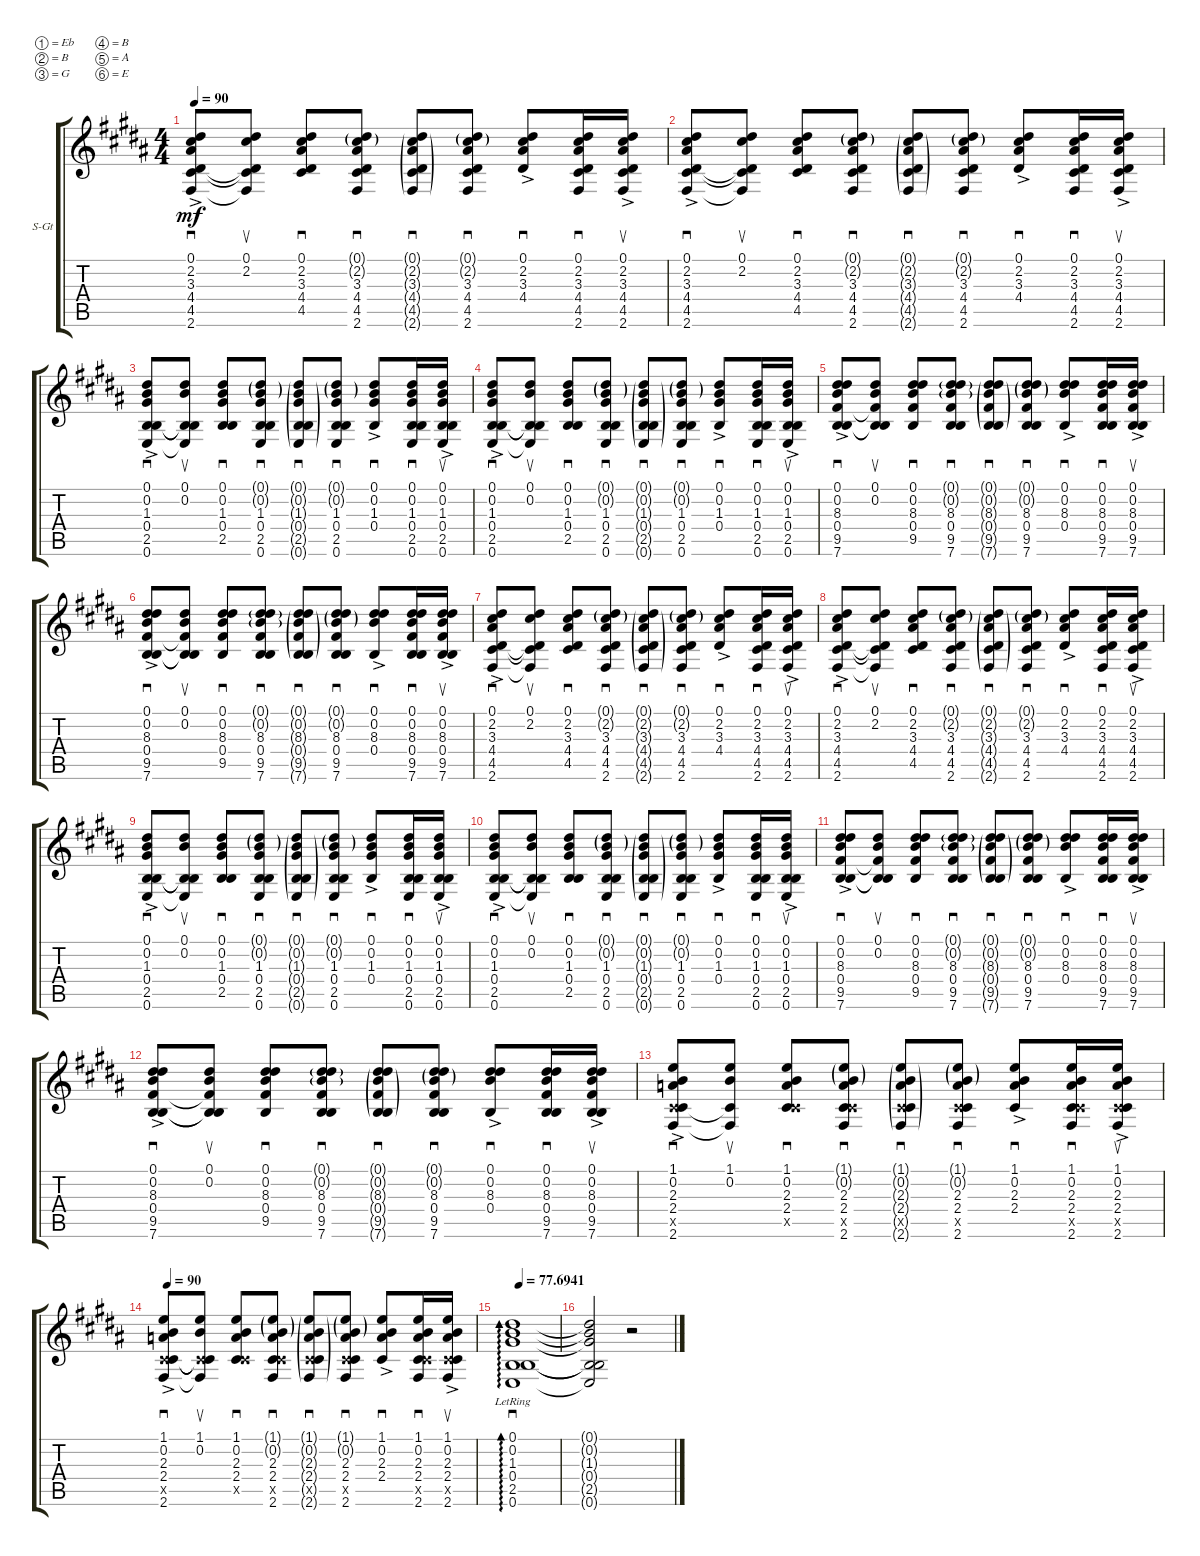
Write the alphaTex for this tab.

\defaultSystemsLayout 4
\bracketExtendMode groupsimilarinstruments
\firstSystemTrackNameOrientation horizontal
\otherSystemsTrackNameOrientation horizontal
\track ("Steel Guitar" "S-Gt") {instrument acousticguitarsteel}
\staff {score tabs}
\tuning (Eb4 B3 G3 B2 A2 E2)
\ts (4 4)
\tempo 90
\clef g2
\ks b
(2.6 4.5 4.4 3.3 0.1{ac} 2.2{ac}).8{sd dy mf} (2.6{t} 4.5{t} 4.4{t} 2.2 0.1).8{su} (2.2 0.1 3.3 4.4 4.5).8{sd} (0.1{g} 2.2{g} 3.3 4.4 4.5 2.6).8{sd} (2.6{g} 4.5{g} 4.4{g} 3.3{g} 2.2{g} 0.1{g}).8{sd} (4.5 4.4 3.3 2.2{g} 0.1{g} 2.6).8{sd} (4.4 3.3 2.2 0.1{ac}).8{sd} (2.6 0.1 2.2 3.3 4.4 4.5).16{sd} (2.6 4.5 4.4 3.3 2.2{ac} 0.1{ac}).16{su} |
(2.6 4.5 4.4 3.3 0.1{ac} 2.2{ac}).8{sd} (2.6{t} 4.5{t} 4.4{t} 2.2 0.1).8{su} (2.2 0.1 3.3 4.4 4.5).8{sd} (0.1{g} 2.2{g} 3.3 4.4 4.5 2.6).8{sd} (2.6{g} 4.5{g} 4.4{g} 3.3{g} 2.2{g} 0.1{g}).8{sd} (4.5 4.4 3.3 2.2{g} 0.1{g} 2.6).8{sd} (4.4 3.3 2.2 0.1{ac}).8{sd} (2.6 0.1 2.2 3.3 4.4 4.5).16{sd} (2.6 4.5 4.4 3.3 2.2{ac} 0.1{ac}).16{su} |
(0.6 2.5 0.4 1.3 0.1{ac} 0.2{ac}).8{sd} (0.6{t} 2.5{t} 0.4{t} 0.2 0.1).8{su} (0.2 0.1 1.3 0.4 2.5).8{sd} (0.1{g} 0.2{g} 1.3 0.4 2.5 0.6).8{sd} (0.6{g} 2.5{g} 0.4{g} 1.3{g} 0.2{g} 0.1{g}).8{sd} (2.5 0.4 1.3 0.2{g} 0.1{g} 0.6).8{sd} (0.4 1.3 0.2 0.1{ac}).8{sd} (0.6 0.1 0.2 1.3 0.4 2.5).16{sd} (0.6 2.5 0.4 1.3 0.2{ac} 0.1{ac}).16{su} |
(0.6 2.5 0.4 1.3 0.1{ac} 0.2{ac}).8{sd} (0.6{t} 2.5{t} 0.4{t} 0.2 0.1).8{su} (0.2 0.1 1.3 0.4 2.5).8{sd} (0.1{g} 0.2{g} 1.3 0.4 2.5 0.6).8{sd} (0.6{g} 2.5{g} 0.4{g} 1.3{g} 0.2{g} 0.1{g}).8{sd} (2.5 0.4 1.3 0.2{g} 0.1{g} 0.6).8{sd} (0.4 1.3 0.2 0.1{ac}).8{sd} (0.6 0.1 0.2 1.3 0.4 2.5).16{sd} (0.6 2.5 0.4 1.3 0.2{ac} 0.1{ac}).16{su} |
(7.6 9.5 0.4 8.3 0.1{ac} 0.2{ac}).8{sd} (7.6{t} 9.5{t} 0.4{t} 0.2 0.1).8{su} (0.2 0.1 8.3 0.4 9.5).8{sd} (0.1{g} 0.2{g} 8.3 0.4 9.5 7.6).8{sd} (7.6{g} 9.5{g} 0.4{g} 8.3{g} 0.2{g} 0.1{g}).8{sd} (9.5 0.4 8.3 0.2{g} 0.1{g} 7.6).8{sd} (0.4 8.3 0.2 0.1{ac}).8{sd} (7.6 0.1 0.2 8.3 0.4 9.5).16{sd} (7.6 9.5 0.4 8.3 0.2{ac} 0.1{ac}).16{su} |
(7.6 9.5 0.4 8.3 0.1{ac} 0.2{ac}).8{sd} (7.6{t} 9.5{t} 0.4{t} 0.2 0.1).8{su} (0.2 0.1 8.3 0.4 9.5).8{sd} (0.1{g} 0.2{g} 8.3 0.4 9.5 7.6).8{sd} (7.6{g} 9.5{g} 0.4{g} 8.3{g} 0.2{g} 0.1{g}).8{sd} (9.5 0.4 8.3 0.2{g} 0.1{g} 7.6).8{sd} (0.4 8.3 0.2 0.1{ac}).8{sd} (7.6 0.1 0.2 8.3 0.4 9.5).16{sd} (7.6 9.5 0.4 8.3 0.2{ac} 0.1{ac}).16{su} |
(2.6 4.5 4.4 3.3 0.1{ac} 2.2{ac}).8{sd} (2.6{t} 4.5{t} 4.4{t} 2.2 0.1).8{su} (2.2 0.1 3.3 4.4 4.5).8{sd} (0.1{g} 2.2{g} 3.3 4.4 4.5 2.6).8{sd} (2.6{g} 4.5{g} 4.4{g} 3.3{g} 2.2{g} 0.1{g}).8{sd} (4.5 4.4 3.3 2.2{g} 0.1{g} 2.6).8{sd} (4.4 3.3 2.2 0.1{ac}).8{sd} (2.6 0.1 2.2 3.3 4.4 4.5).16{sd} (2.6 4.5 4.4 3.3 2.2{ac} 0.1{ac}).16{su} |
(2.6 4.5 4.4 3.3 0.1{ac} 2.2{ac}).8{sd} (2.6{t} 4.5{t} 4.4{t} 2.2 0.1).8{su} (2.2 0.1 3.3 4.4 4.5).8{sd} (0.1{g} 2.2{g} 3.3 4.4 4.5 2.6).8{sd} (2.6{g} 4.5{g} 4.4{g} 3.3{g} 2.2{g} 0.1{g}).8{sd} (4.5 4.4 3.3 2.2{g} 0.1{g} 2.6).8{sd} (4.4 3.3 2.2 0.1{ac}).8{sd} (2.6 0.1 2.2 3.3 4.4 4.5).16{sd} (2.6 4.5 4.4 3.3 2.2{ac} 0.1{ac}).16{su} |
(0.6 2.5 0.4 1.3 0.1{ac} 0.2{ac}).8{sd} (0.6{t} 2.5{t} 0.4{t} 0.2 0.1).8{su} (0.2 0.1 1.3 0.4 2.5).8{sd} (0.1{g} 0.2{g} 1.3 0.4 2.5 0.6).8{sd} (0.6{g} 2.5{g} 0.4{g} 1.3{g} 0.2{g} 0.1{g}).8{sd} (2.5 0.4 1.3 0.2{g} 0.1{g} 0.6).8{sd} (0.4 1.3 0.2 0.1{ac}).8{sd} (0.6 0.1 0.2 1.3 0.4 2.5).16{sd} (0.6 2.5 0.4 1.3 0.2{ac} 0.1{ac}).16{su} |
(0.6 2.5 0.4 1.3 0.1{ac} 0.2{ac}).8{sd} (0.6{t} 2.5{t} 0.4{t} 0.2 0.1).8{su} (0.2 0.1 1.3 0.4 2.5).8{sd} (0.1{g} 0.2{g} 1.3 0.4 2.5 0.6).8{sd} (0.6{g} 2.5{g} 0.4{g} 1.3{g} 0.2{g} 0.1{g}).8{sd} (2.5 0.4 1.3 0.2{g} 0.1{g} 0.6).8{sd} (0.4 1.3 0.2 0.1{ac}).8{sd} (0.6 0.1 0.2 1.3 0.4 2.5).16{sd} (0.6 2.5 0.4 1.3 0.2{ac} 0.1{ac}).16{su} |
(7.6 9.5 0.4 8.3 0.1{ac} 0.2{ac}).8{sd} (7.6{t} 9.5{t} 0.4{t} 0.2 0.1).8{su} (0.2 0.1 8.3 0.4 9.5).8{sd} (0.1{g} 0.2{g} 8.3 0.4 9.5 7.6).8{sd} (7.6{g} 9.5{g} 0.4{g} 8.3{g} 0.2{g} 0.1{g}).8{sd} (9.5 0.4 8.3 0.2{g} 0.1{g} 7.6).8{sd} (0.4 8.3 0.2 0.1{ac}).8{sd} (7.6 0.1 0.2 8.3 0.4 9.5).16{sd} (7.6 9.5 0.4 8.3 0.2{ac} 0.1{ac}).16{su} |
(7.6 9.5 0.4 8.3 0.1{ac} 0.2{ac}).8{sd} (7.6{t} 9.5{t} 0.4{t} 0.2 0.1).8{su} (0.2 0.1 8.3 0.4 9.5).8{sd} (0.1{g} 0.2{g} 8.3 0.4 9.5 7.6).8{sd} (7.6{g} 9.5{g} 0.4{g} 8.3{g} 0.2{g} 0.1{g}).8{sd} (9.5 0.4 8.3 0.2{g} 0.1{g} 7.6).8{sd} (0.4 8.3 0.2 0.1{ac}).8{sd} (7.6 0.1 0.2 8.3 0.4 9.5).16{sd} (7.6 9.5 0.4 8.3 0.2{ac} 0.1{ac}).16{su} |
(2.6 4.5{x} 2.4 2.3 1.1{ac} 0.2{ac}).8{sd} (2.6{t} 2.4{t} 0.2 1.1).8{su} (0.2 1.1 2.3 2.4 4.5{x}).8{sd} (1.1{g} 0.2{g} 2.3 2.4 4.5{x} 2.6).8{sd} (2.6{g} 4.5{g x} 2.4{g} 2.3{g} 0.2{g} 1.1{g}).8{sd} (4.5{x} 2.4 2.3 0.2{g} 1.1{g} 2.6).8{sd} (2.4 2.3 0.2 1.1{ac}).8{sd} (2.6 1.1 0.2 2.3 2.4 4.5{x}).16{sd} (2.6 4.5{x} 2.4 2.3 0.2{ac} 1.1{ac}).16{su} |
\tempo 90
(2.6 4.5{x} 2.4 2.3 1.1{ac} 0.2{ac}).8{sd} (2.6{t} 4.5{x t} 2.4{t} 0.2 1.1).8{su} (0.2 1.1 2.3 2.4 4.5{x}).8{sd} (1.1{g} 0.2{g} 2.3 2.4 4.5{x} 2.6).8{sd} (2.6{g} 4.5{g x} 2.4{g} 2.3{g} 0.2{g} 1.1{g}).8{sd} (4.5{x} 2.4 2.3 0.2{g} 1.1{g} 2.6).8{sd} (2.4 2.3 0.2 1.1{ac}).8{sd} (2.6 1.1 0.2 2.3 2.4 4.5{x}).16{sd} (2.6 4.5{x} 2.4 2.3 0.2{ac} 1.1{ac}).16{su} |
\tempo
77.6941 (2.5{lr} 0.4{lr} 1.3{lr} 0.1{lr} 0.2{lr} 0.6{lr}).1{sd ad 960} |
(2.5{t} 0.4{t} 1.3{t} 0.1{t} 0.2{t} 0.6{t}).2 r.2
